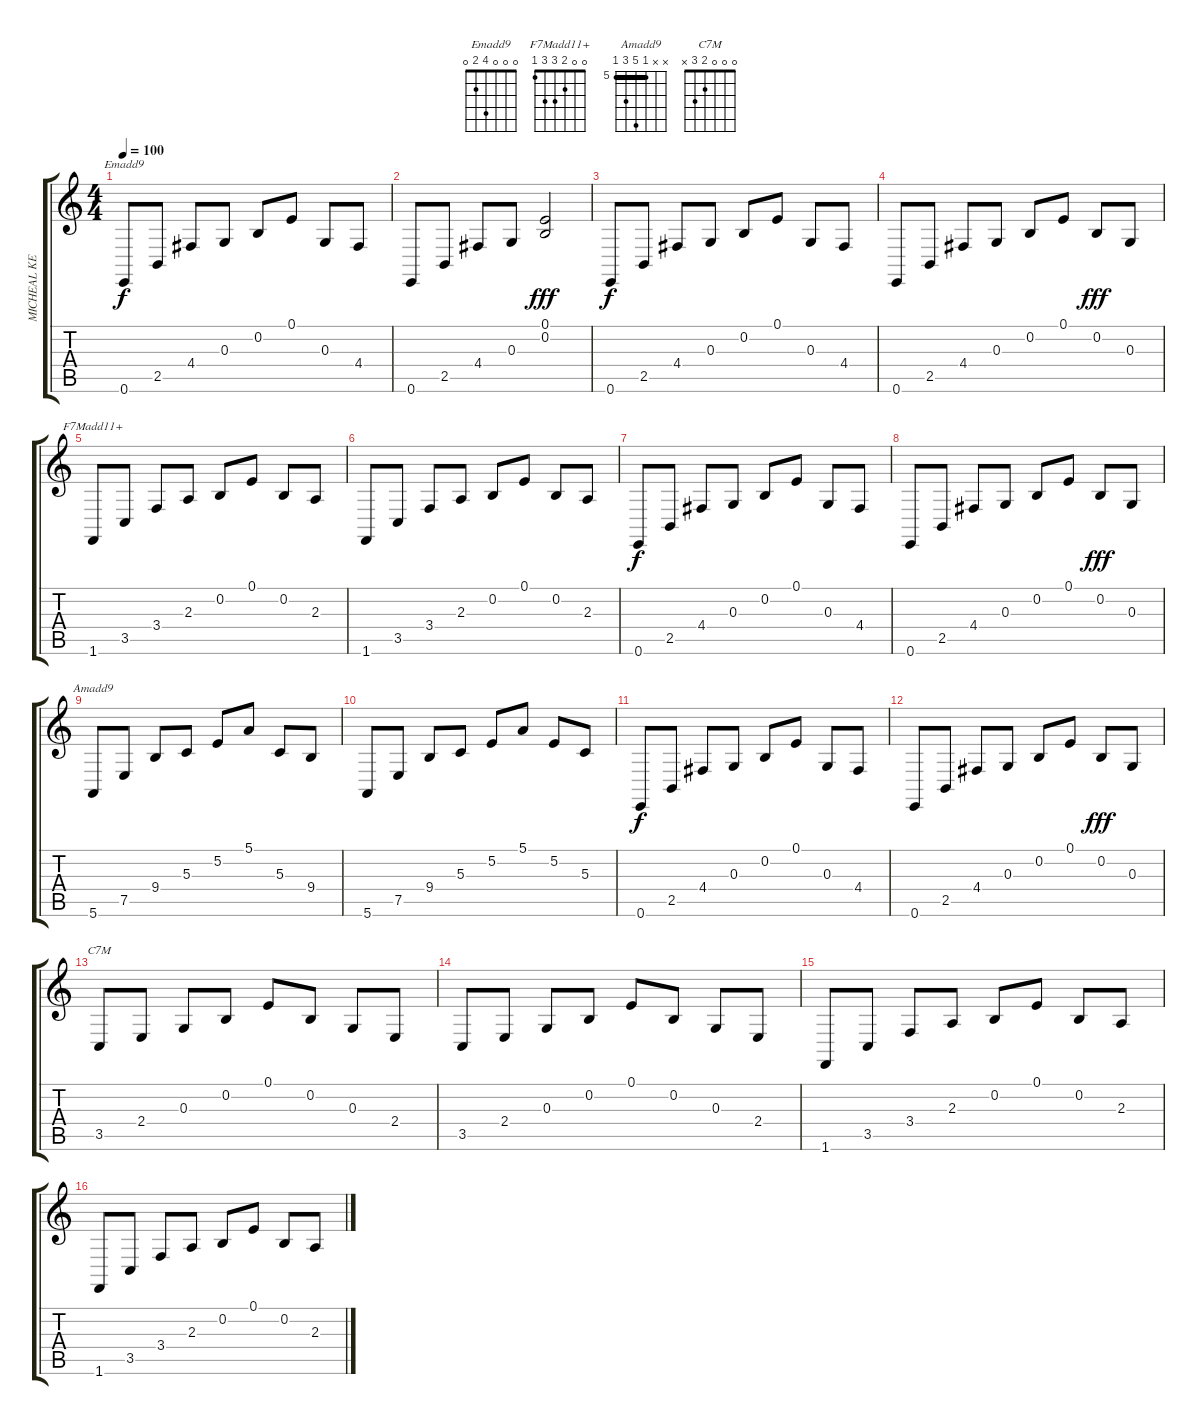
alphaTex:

\track ("MICHEAL KENNEALY" "MICHEAL KE") {instrument sitar}
\staff {score tabs}
\tuning (E4 B3 G3 D3 A2 E2) {hide}
\chord ("Emadd9" 0 0 0 4 2 0)
\chord ("F7Madd11+" 0 0 2 3 3 1)
\chord ("Amadd9" x x 5 9 7 5) {firstfret 5 barre 5}
\chord ("C7M" 0 0 0 2 3 x)
\ts (4 4)
\tempo 100
\clef g2
\ks c
0.6.8{ch "Emadd9" dy f} 2.5.8 4.4.8 0.3.8 0.2.8 0.1.8 0.3.8 4.4.8 |
0.6.8 2.5.8 4.4.8 0.3.8 (0.1 0.2).2{dy fff} |
0.6.8{dy f} 2.5.8 4.4.8 0.3.8 0.2.8 0.1.8 0.3.8 4.4.8 |
0.6.8 2.5.8 4.4.8 0.3.8 0.2.8 0.1.8 0.2.8{dy fff} 0.3.8 |
1.6.8{ch "F7Madd11+"} 3.5.8 3.4.8 2.3.8 0.2.8 0.1.8 0.2.8 2.3.8 |
1.6.8 3.5.8 3.4.8 2.3.8 0.2.8 0.1.8 0.2.8 2.3.8 |
0.6.8{dy f} 2.5.8 4.4.8 0.3.8 0.2.8 0.1.8 0.3.8 4.4.8 |
0.6.8 2.5.8 4.4.8 0.3.8 0.2.8 0.1.8 0.2.8{dy fff} 0.3.8 |
5.6.8{ch "Amadd9"} 7.5.8 9.4.8 5.3.8 5.2.8 5.1.8 5.3.8 9.4.8 |
5.6.8 7.5.8 9.4.8 5.3.8 5.2.8 5.1.8 5.2.8 5.3.8 |
0.6.8{dy f} 2.5.8 4.4.8 0.3.8 0.2.8 0.1.8 0.3.8 4.4.8 |
0.6.8 2.5.8 4.4.8 0.3.8 0.2.8 0.1.8 0.2.8{dy fff} 0.3.8 |
3.5.8{ch "C7M"} 2.4.8 0.3.8 0.2.8 0.1.8 0.2.8 0.3.8 2.4.8 |
3.5.8 2.4.8 0.3.8 0.2.8 0.1.8 0.2.8 0.3.8 2.4.8 |
1.6.8 3.5.8 3.4.8 2.3.8 0.2.8 0.1.8 0.2.8 2.3.8 |
1.6.8 3.5.8 3.4.8 2.3.8 0.2.8 0.1.8 0.2.8 2.3.8
